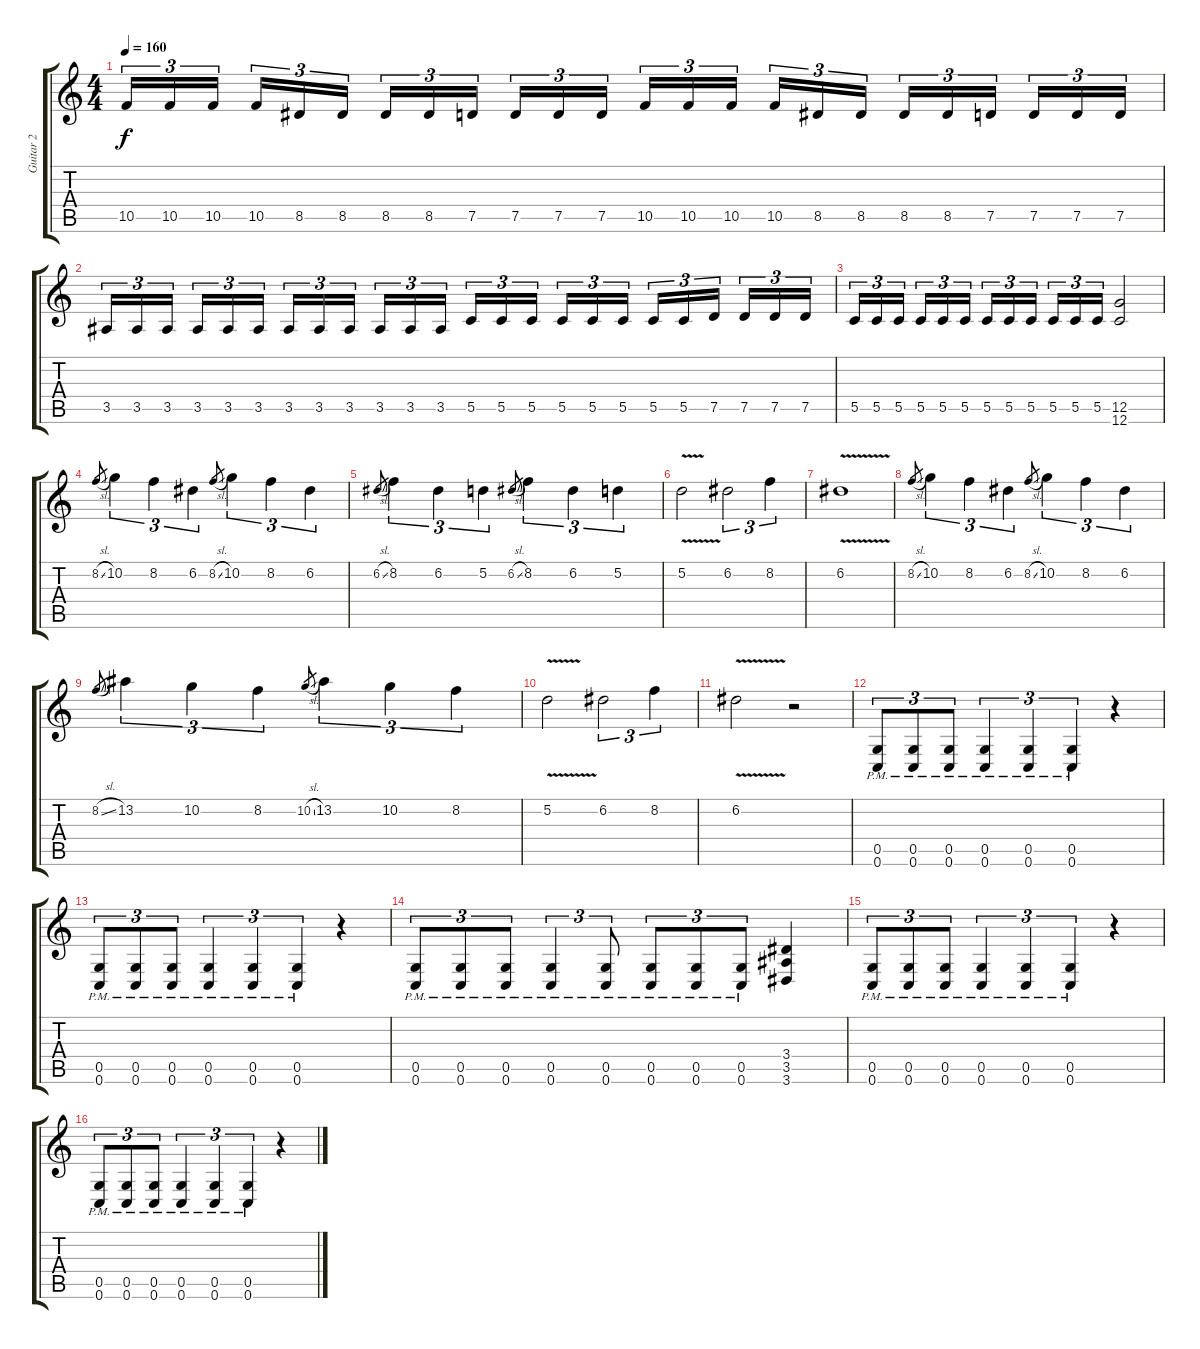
\track ("Guitar 2" "Guitar 2") {instrument distortionguitar}
\staff {score tabs}
\tuning (D4 A3 F3 C3 G2 C2) {hide}
\ts (4 4)
\tempo 160
\clef g2
\ks c
10.5.16{tu (3 2) dy f} 10.5.16{tu (3 2)} 10.5.16{tu (3 2)} 10.5.16{tu (3 2)} 8.5.16{tu (3 2)} 8.5.16{tu (3 2)} 8.5.16{tu (3 2)} 8.5.16{tu (3 2)} 7.5.16{tu (3 2)} 7.5.16{tu (3 2)} 7.5.16{tu (3 2)} 7.5.16{tu (3 2)} 10.5.16{tu (3 2)} 10.5.16{tu (3 2)} 10.5.16{tu (3 2)} 10.5.16{tu (3 2)} 8.5.16{tu (3 2)} 8.5.16{tu (3 2)} 8.5.16{tu (3 2)} 8.5.16{tu (3 2)} 7.5.16{tu (3 2)} 7.5.16{tu (3 2)} 7.5.16{tu (3 2)} 7.5.16{tu (3 2)} |
3.5.16{tu (3 2)} 3.5.16{tu (3 2)} 3.5.16{tu (3 2)} 3.5.16{tu (3 2)} 3.5.16{tu (3 2)} 3.5.16{tu (3 2)} 3.5.16{tu (3 2)} 3.5.16{tu (3 2)} 3.5.16{tu (3 2)} 3.5.16{tu (3 2)} 3.5.16{tu (3 2)} 3.5.16{tu (3 2)} 5.5.16{tu (3 2)} 5.5.16{tu (3 2)} 5.5.16{tu (3 2)} 5.5.16{tu (3 2)} 5.5.16{tu (3 2)} 5.5.16{tu (3 2)} 5.5.16{tu (3 2)} 5.5.16{tu (3 2)} 7.5.16{tu (3 2)} 7.5.16{tu (3 2)} 7.5.16{tu (3 2)} 7.5.16{tu (3 2)} |
5.5.16{tu (3 2)} 5.5.16{tu (3 2)} 5.5.16{tu (3 2)} 5.5.16{tu (3 2)} 5.5.16{tu (3 2)} 5.5.16{tu (3 2)} 5.5.16{tu (3 2)} 5.5.16{tu (3 2)} 5.5.16{tu (3 2)} 5.5.16{tu (3 2)} 5.5.16{tu (3 2)} 5.5.16{tu (3 2)} (12.5 12.6).2 |
8.2{sl}.8{gr} 10.2.4{tu (3 2)} 8.2.4{tu (3 2)} 6.2.4{tu (3 2)} 8.2{sl}.8{gr} 10.2.4{tu (3 2)} 8.2.4{tu (3 2)} 6.2.4{tu (3 2)} |
6.2{sl}.8{gr} 8.2.4{tu (3 2)} 6.2.4{tu (3 2)} 5.2.4{tu (3 2)} 6.2{sl}.8{gr} 8.2.4{tu (3 2)} 6.2.4{tu (3 2)} 5.2.4{tu (3 2)} |
5.2{v}.2 6.2.2{tu (3 2)} 8.2.4{tu (3 2)} |
6.2{v}.1 |
8.2{sl}.8{gr} 10.2.4{tu (3 2)} 8.2.4{tu (3 2)} 6.2.4{tu (3 2)} 8.2{sl}.8{gr} 10.2.4{tu (3 2)} 8.2.4{tu (3 2)} 6.2.4{tu (3 2)} |
8.2{sl}.8{gr} 13.2.4{tu (3 2)} 10.2.4{tu (3 2)} 8.2.4{tu (3 2)} 10.2{sl}.8{gr} 13.2.4{tu (3 2)} 10.2.4{tu (3 2)} 8.2.4{tu (3 2)} |
5.2{v}.2 6.2.2{tu (3 2)} 8.2.4{tu (3 2)} |
6.2{v}.2 r.2 |
(0.5{pm} 0.6{pm}).8{tu (3 2)} (0.5{pm} 0.6{pm}).8{tu (3 2)} (0.5{pm} 0.6{pm}).8{tu (3 2)} (0.5{pm} 0.6{pm}).4{tu (3 2)} (0.5{pm} 0.6{pm}).4{tu (3 2)} (0.5{pm} 0.6{pm}).4{tu (3 2)} r.4 |
(0.5{pm} 0.6{pm}).8{tu (3 2)} (0.5{pm} 0.6{pm}).8{tu (3 2)} (0.5{pm} 0.6{pm}).8{tu (3 2)} (0.5{pm} 0.6{pm}).4{tu (3 2)} (0.5{pm} 0.6{pm}).4{tu (3 2)} (0.5{pm} 0.6{pm}).4{tu (3 2)} r.4 |
(0.5{pm} 0.6{pm}).8{tu (3 2)} (0.5{pm} 0.6{pm}).8{tu (3 2)} (0.5{pm} 0.6{pm}).8{tu (3 2)} (0.5{pm} 0.6{pm}).4{tu (3 2)} (0.5{pm} 0.6{pm}).8{tu (3 2)} (0.5{pm} 0.6{pm}).8{tu (3 2)} (0.5{pm} 0.6{pm}).8{tu (3 2)} (0.5{pm} 0.6{pm}).8{tu (3 2)} (3.4 3.5 3.6).4 |
(0.5{pm} 0.6{pm}).8{tu (3 2)} (0.5{pm} 0.6{pm}).8{tu (3 2)} (0.5{pm} 0.6{pm}).8{tu (3 2)} (0.5{pm} 0.6{pm}).4{tu (3 2)} (0.5{pm} 0.6{pm}).4{tu (3 2)} (0.5{pm} 0.6{pm}).4{tu (3 2)} r.4 |
(0.5{pm} 0.6{pm}).8{tu (3 2)} (0.5{pm} 0.6{pm}).8{tu (3 2)} (0.5{pm} 0.6{pm}).8{tu (3 2)} (0.5{pm} 0.6{pm}).4{tu (3 2)} (0.5{pm} 0.6{pm}).4{tu (3 2)} (0.5{pm} 0.6{pm}).4{tu (3 2)} r.4
